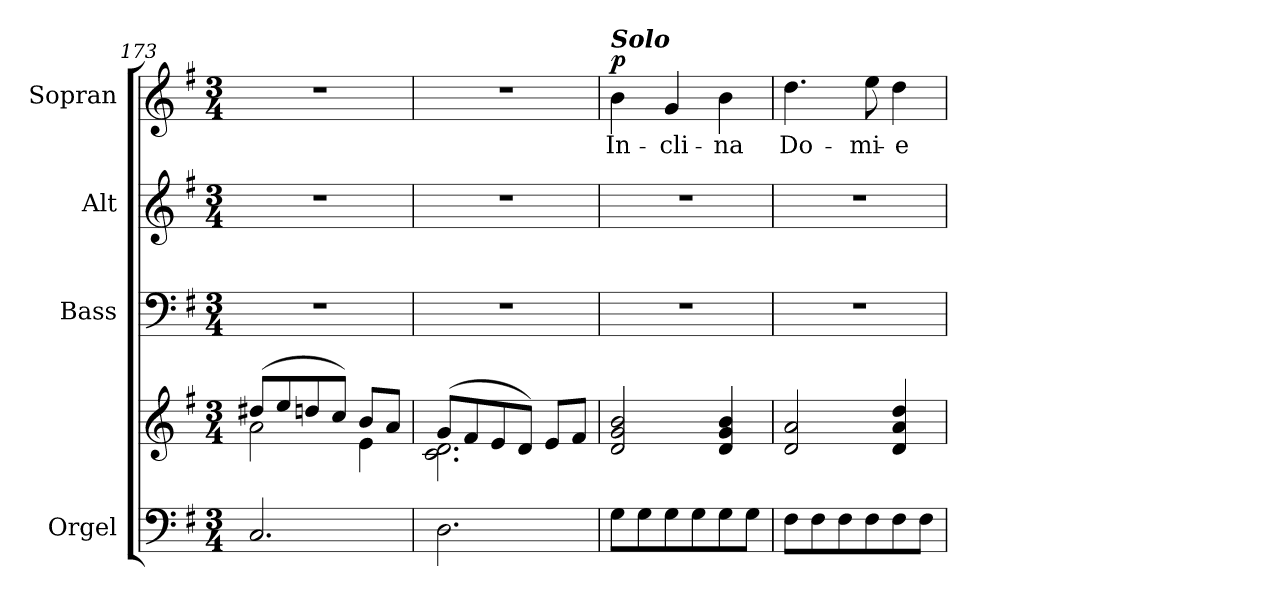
**kern	**kern	**kern	**kern	**kern	**text	**dynam
*part4	*part4	*part3	*part2	*part1	*part1	*part1
*staff5	*staff4	*staff3	*staff2	*staff1	*staff1	*staff1
*I"Orgel	*	*I"Bass	*I"Alt	*I"Sopran	*	*
*I'Org.	*	*I'B.	*I'A.	*I'S.	*	*
*clefF4	*clefG2	*clefF4	*clefG2	*clefG2	*	*
*k[f#]	*k[f#]	*k[f#]	*k[f#]	*k[f#]	*	*
*G:	*G:	*G:	*G:	*G:	*	*
*M3/4	*M3/4	*M3/4	*M3/4	*M3/4	*	*
=173	=173	=173	=173	=173	=173	=173
*	*^	*	*	*	*	*
2.C/	(>8dd#X/L	2a\	2.r	2.r	2.r	.	.
.	8ee/	.	.	.	.	.	.
.	8ddn/	.	.	.	.	.	.
.	8cc/J)	.	.	.	.	.	.
.	8b/L	4e\	.	.	.	.	.
.	8a/J	.	.	.	.	.	.
=174	=174	=174	=174	=174	=174	=174	=174
2.D\	(>8g/L	2.c\ 2.d\	2.r	2.r	2.r	.	.
.	8f#/	.	.	.	.	.	.
.	8e/	.	.	.	.	.	.
.	8d/J)	.	.	.	.	.	.
.	8e/L	.	.	.	.	.	.
.	8f#/J	.	.	.	.	.	.
*	*v	*v	*	*	*	*	*
!!LO:LB:g=z
=175	=175	=175	=175	=175	=175	=175
!	!	!	!	!LO:TX:a:Bi:t=Solo	!	!
!	!	!	!	!	!LO:LY:b	!LO:DY:a
8G\L	2d/ 2g/ 2b/	2.r	2.r	4b\	In-	p
8G\	.	.	.	.	.	.
!	!	!	!	!	!LO:LY:b	!
8G\	.	.	.	4g/	-cli-	.
8G\	.	.	.	.	.	.
!	!	!	!	!	!LO:LY:b	!
8G\	4d/ 4g/ 4b/	.	.	4b\	-na	.
8G\J	.	.	.	.	.	.
=176	=176	=176	=176	=176	=176	=176
!	!	!	!	!	!LO:LY:b	!
8F#\L	2d/ 2a/	2.r	2.r	4.dd\	Do-	.
8F#\	.	.	.	.	.	.
8F#\	.	.	.	.	.	.
!	!	!	!	!	!LO:LY:b	!
8F#\	.	.	.	8ee\	-mi-	.
!	!	!	!	!	!LO:LY:b	!
8F#\	4d/ 4a/ 4dd/	.	.	4dd\	-e	.
8F#\J	.	.	.	.	.	.
=	=	=	=	=	=	=
*-	*-	*-	*-	*-	*-	*-
